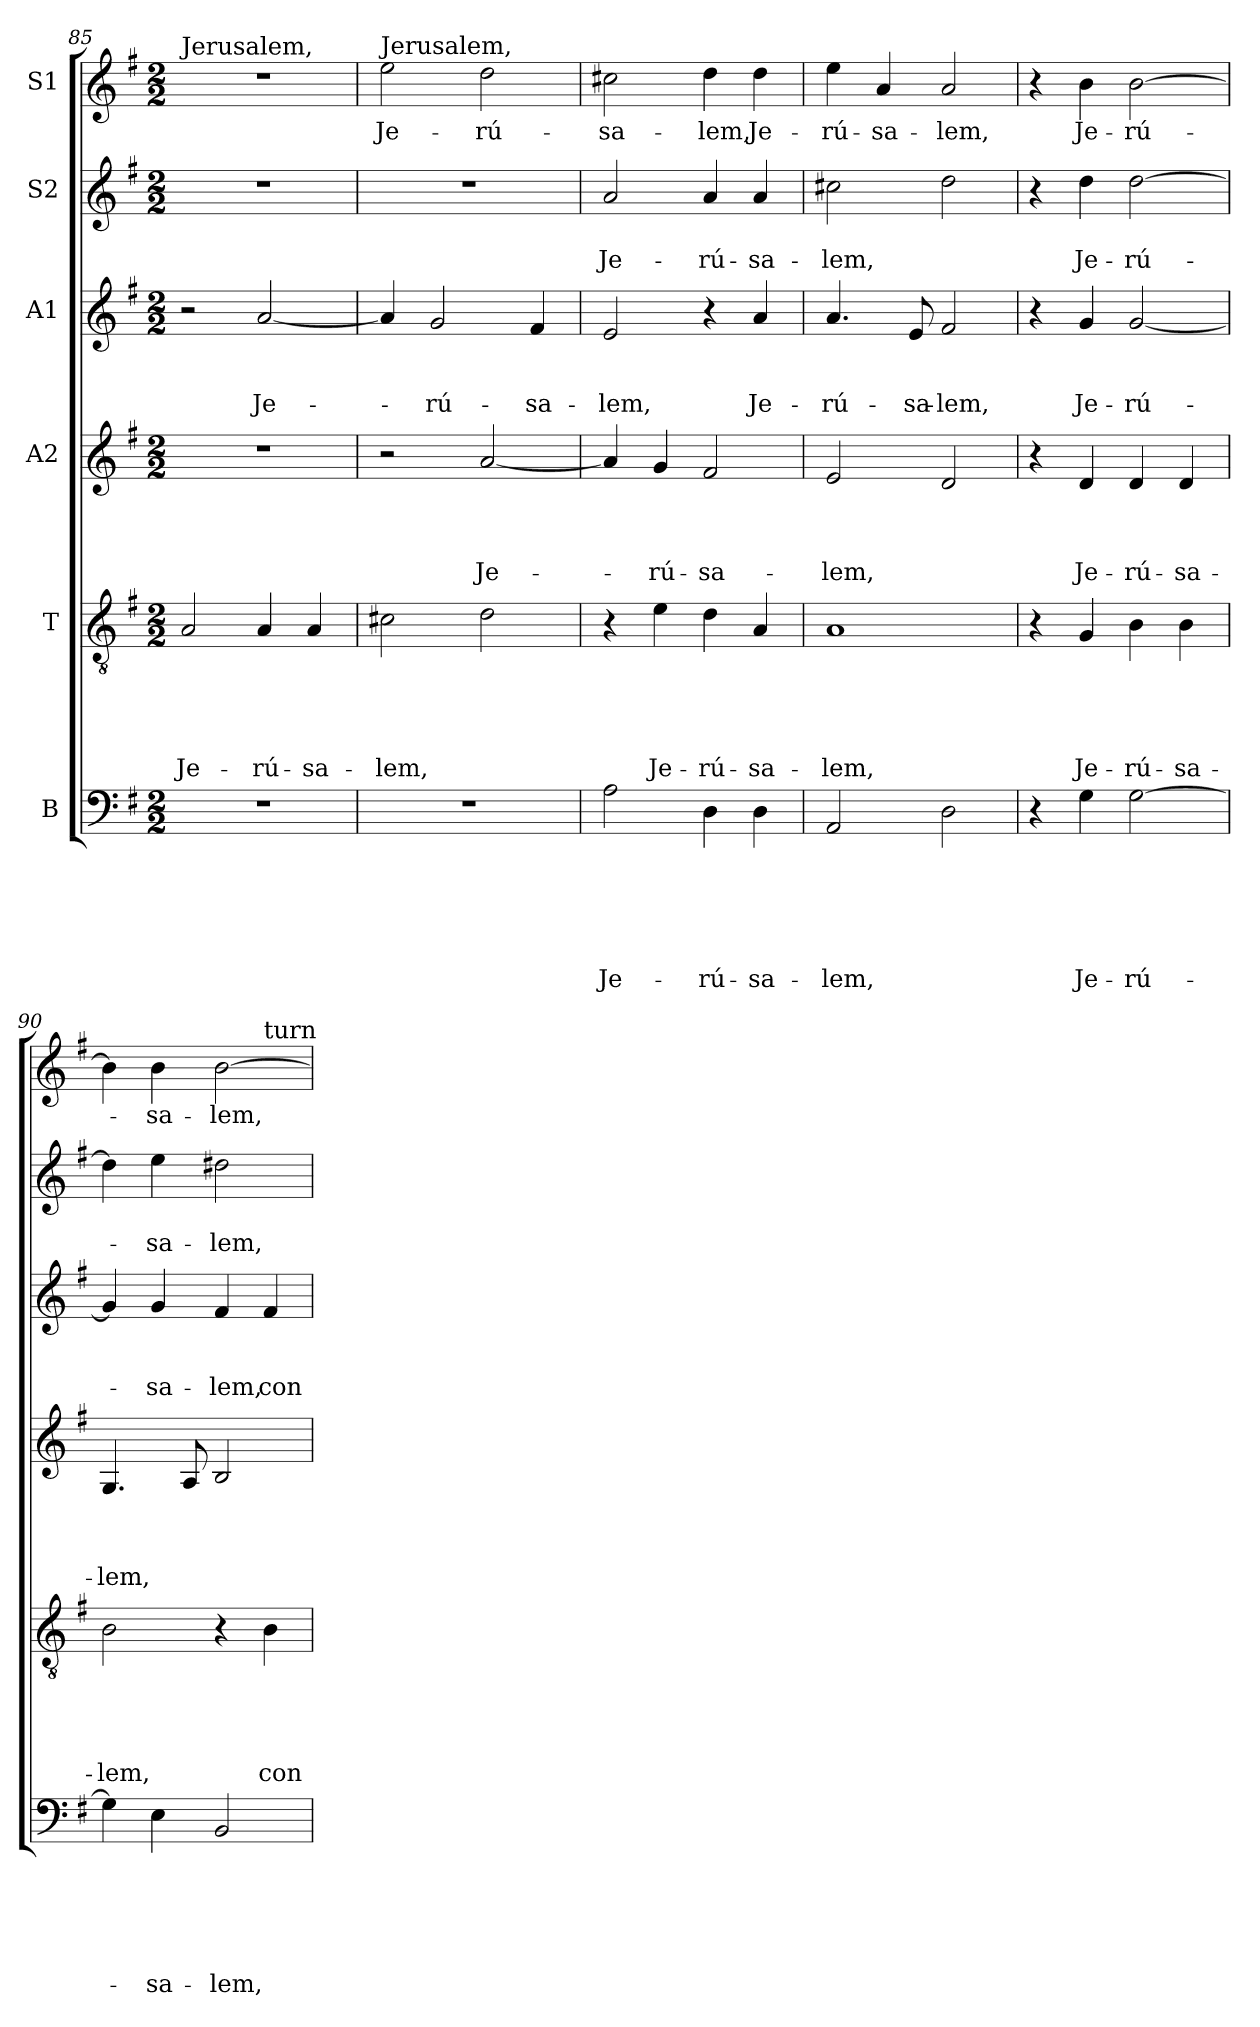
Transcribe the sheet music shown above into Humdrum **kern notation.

**kern	**text	**text	**text	**text	**text	**text	**kern	**text	**text	**text	**text	**text	**kern	**text	**text	**text	**text	**kern	**text	**text	**text	**kern	**text	**text	**kern	**text
*part6	*part6	*part6	*part6	*part6	*part6	*part6	*part5	*part5	*part5	*part5	*part5	*part5	*part4	*part4	*part4	*part4	*part4	*part3	*part3	*part3	*part3	*part2	*part2	*part2	*part1	*part1
*staff6	*staff6	*staff6	*staff6	*staff6	*staff6	*staff6	*staff5	*staff5	*staff5	*staff5	*staff5	*staff5	*staff4	*staff4	*staff4	*staff4	*staff4	*staff3	*staff3	*staff3	*staff3	*staff2	*staff2	*staff2	*staff1	*staff1
*I"B	*	*	*	*	*	*	*I"T	*	*	*	*	*	*I"A2	*	*	*	*	*I"A1	*	*	*	*I"S2	*	*	*I"S1	*
*clefF4	*	*	*	*	*	*	*clefGv2	*	*	*	*	*	*clefG2	*	*	*	*	*clefG2	*	*	*	*clefG2	*	*	*clefG2	*
*k[f#]	*	*	*	*	*	*	*k[f#]	*	*	*	*	*	*k[f#]	*	*	*	*	*k[f#]	*	*	*	*k[f#]	*	*	*k[f#]	*
*G:	*	*	*	*	*	*	*G:	*	*	*	*	*	*G:	*	*	*	*	*G:	*	*	*	*G:	*	*	*G:	*
*M2/2	*	*	*	*	*	*	*M2/2	*	*	*	*	*	*M2/2	*	*	*	*	*M2/2	*	*	*	*M2/2	*	*	*M2/2	*
=85	=85	=85	=85	=85	=85	=85	=85	=85	=85	=85	=85	=85	=85	=85	=85	=85	=85	=85	=85	=85	=85	=85	=85	=85	=85	=85
!	!	!	!	!	!	!	!	!	!	!	!	!	!	!	!	!	!	!	!	!	!	!	!	!	!LO:TX:a:t=Jerusalem,	!
!	!	!	!	!	!	!	!	!	!	!	!	!LO:LY:b	!	!	!	!	!	!	!	!	!	!	!	!	!	!
1r	.	.	.	.	.	.	2A/	.	.	.	.	Je-	1r	.	.	.	.	2r	.	.	.	1r	.	.	1r	.
!	!	!	!	!	!	!	!	!	!	!	!	!LO:LY:b	!	!	!	!	!	!	!	!	!LO:LY:b	!	!	!	!	!
.	.	.	.	.	.	.	4A/	.	.	.	.	-rú-	.	.	.	.	.	[2a/	.	.	Je-	.	.	.	.	.
!	!	!	!	!	!	!	!	!	!	!	!	!LO:LY:b	!	!	!	!	!	!	!	!	!	!	!	!	!	!
.	.	.	.	.	.	.	4A/	.	.	.	.	-sa-	.	.	.	.	.	.	.	.	.	.	.	.	.	.
=86	=86	=86	=86	=86	=86	=86	=86	=86	=86	=86	=86	=86	=86	=86	=86	=86	=86	=86	=86	=86	=86	=86	=86	=86	=86	=86
!	!	!	!	!	!	!	!	!	!	!	!	!	!	!	!	!	!	!	!	!	!	!	!	!	!LO:TX:a:t=Jerusalem,	!
!	!	!	!	!	!	!	!	!	!	!	!	!LO:LY:b	!	!	!	!	!	!	!	!	!	!	!	!	!	!LO:LY:b
1r	.	.	.	.	.	.	2c#X\	.	.	.	.	-lem,	2r	.	.	.	.	4a/]	.	.	.	1r	.	.	2ee\	Je-
!	!	!	!	!	!	!	!	!	!	!	!	!	!	!	!	!	!	!	!	!	!LO:LY:b	!	!	!	!	!
.	.	.	.	.	.	.	.	.	.	.	.	.	.	.	.	.	.	2g/	.	.	-rú-	.	.	.	.	.
!	!	!	!	!	!	!	!	!	!	!	!	!	!	!	!	!	!LO:LY:b	!	!	!	!	!	!	!	!	!LO:LY:b
.	.	.	.	.	.	.	2d\	.	.	.	.	.	[2a/	.	.	.	Je-	.	.	.	.	.	.	.	2dd\	-rú-
!	!	!	!	!	!	!	!	!	!	!	!	!	!	!	!	!	!	!	!	!	!LO:LY:b	!	!	!	!	!
.	.	.	.	.	.	.	.	.	.	.	.	.	.	.	.	.	.	4f#/	.	.	-sa-	.	.	.	.	.
=87	=87	=87	=87	=87	=87	=87	=87	=87	=87	=87	=87	=87	=87	=87	=87	=87	=87	=87	=87	=87	=87	=87	=87	=87	=87	=87
!	!	!	!	!	!	!LO:LY:b	!	!	!	!	!	!	!	!	!	!	!	!	!	!	!LO:LY:b	!	!	!LO:LY:b	!	!LO:LY:b
2A\	.	.	.	.	.	Je-	4r	.	.	.	.	.	4a/]	.	.	.	.	2e/	.	.	-lem,	2a/	.	Je-	2cc#X\	-sa-
!	!	!	!	!	!	!	!	!	!	!	!	!LO:LY:b	!	!	!	!	!LO:LY:b	!	!	!	!	!	!	!	!	!
.	.	.	.	.	.	.	4e\	.	.	.	.	Je-	4g/	.	.	.	-rú-	.	.	.	.	.	.	.	.	.
!	!	!	!	!	!	!LO:LY:b	!	!	!	!	!	!LO:LY:b	!	!	!	!	!LO:LY:b	!	!	!	!	!	!	!LO:LY:b	!	!LO:LY:b
4D\	.	.	.	.	.	-rú-	4d\	.	.	.	.	-rú-	2f#/	.	.	.	-sa-	4r	.	.	.	4a/	.	-rú-	4dd\	-lem,
!	!	!	!	!	!	!LO:LY:b	!	!	!	!	!	!LO:LY:b	!	!	!	!	!	!	!	!	!LO:LY:b	!	!	!LO:LY:b	!	!LO:LY:b
4D\	.	.	.	.	.	-sa-	4A/	.	.	.	.	-sa-	.	.	.	.	.	4a/	.	.	Je-	4a/	.	-sa-	4dd\	Je-
=88	=88	=88	=88	=88	=88	=88	=88	=88	=88	=88	=88	=88	=88	=88	=88	=88	=88	=88	=88	=88	=88	=88	=88	=88	=88	=88
!	!	!	!	!	!	!LO:LY:b	!	!	!	!	!	!LO:LY:b	!	!	!	!	!LO:LY:b	!	!	!	!LO:LY:b	!	!	!LO:LY:b	!	!LO:LY:b
2AA/	.	.	.	.	.	-lem,	1A	.	.	.	.	-lem,	2e/	.	.	.	-lem,	4.a/	.	.	-rú-	2cc#X\	.	-lem,	4ee\	-rú-
!	!	!	!	!	!	!	!	!	!	!	!	!	!	!	!	!	!	!	!	!	!	!	!	!	!	!LO:LY:b
.	.	.	.	.	.	.	.	.	.	.	.	.	.	.	.	.	.	.	.	.	.	.	.	.	4a/	-sa-
!	!	!	!	!	!	!	!	!	!	!	!	!	!	!	!	!	!	!	!	!	!LO:LY:b	!	!	!	!	!
.	.	.	.	.	.	.	.	.	.	.	.	.	.	.	.	.	.	8e/	.	.	-sa-	.	.	.	.	.
!	!	!	!	!	!	!	!	!	!	!	!	!	!	!	!	!	!	!	!	!	!LO:LY:b	!	!	!	!	!LO:LY:b
2D\	.	.	.	.	.	.	.	.	.	.	.	.	2d/	.	.	.	.	2f#/	.	.	-lem,	2dd\	.	.	2a/	-lem,
=89	=89	=89	=89	=89	=89	=89	=89	=89	=89	=89	=89	=89	=89	=89	=89	=89	=89	=89	=89	=89	=89	=89	=89	=89	=89	=89
4r	.	.	.	.	.	.	4r	.	.	.	.	.	4r	.	.	.	.	4r	.	.	.	4r	.	.	4r	.
!	!	!	!	!	!	!LO:LY:b	!	!	!	!	!	!LO:LY:b	!	!	!	!	!LO:LY:b	!	!	!	!LO:LY:b	!	!	!LO:LY:b	!	!LO:LY:b
4G\	.	.	.	.	.	Je-	4G/	.	.	.	.	Je-	4d/	.	.	.	Je-	4g/	.	.	Je-	4dd\	.	Je-	4b\	Je-
!	!	!	!	!	!	!LO:LY:b	!	!	!	!	!	!LO:LY:b	!	!	!	!	!LO:LY:b	!	!	!	!LO:LY:b	!	!	!LO:LY:b	!	!LO:LY:b
[2G\	.	.	.	.	.	-rú-	4B\	.	.	.	.	-rú-	4d/	.	.	.	-rú-	[2g/	.	.	-rú-	[2dd\	.	-rú-	[2b\	-rú-
!	!	!	!	!	!	!	!	!	!	!	!	!LO:LY:b	!	!	!	!	!LO:LY:b	!	!	!	!	!	!	!	!	!
.	.	.	.	.	.	.	4B\	.	.	.	.	-sa-	4d/	.	.	.	-sa-	.	.	.	.	.	.	.	.	.
!!LO:PB:g=z
=90	=90	=90	=90	=90	=90	=90	=90	=90	=90	=90	=90	=90	=90	=90	=90	=90	=90	=90	=90	=90	=90	=90	=90	=90	=90	=90
!	!	!	!	!	!	!	!	!	!	!	!	!LO:LY:b	!	!	!	!	!LO:LY:b	!	!	!	!	!	!	!	!	!
*	*	*	*	*	*	*	*	*	*	*	*	*	*	*	*	*	*	*	*	*	*	*	*	*	*^	*
4G\]	.	.	.	.	.	.	2B\	.	.	.	.	-lem,	4.G/	.	.	.	-lem,	4g/]	.	.	.	4dd\]	.	.	4b\]	2.ryy	.
!	!	!	!	!	!	!LO:LY:b	!	!	!	!	!	!	!	!	!	!	!	!	!	!	!LO:LY:b	!	!	!LO:LY:b	!	!	!LO:LY:b
4E\	.	.	.	.	.	-sa-	.	.	.	.	.	.	.	.	.	.	.	4g/	.	.	-sa-	4ee\	.	-sa-	4b\	.	-sa-
.	.	.	.	.	.	.	.	.	.	.	.	.	8A/	.	.	.	.	.	.	.	.	.	.	.	.	.	.
!	!	!	!	!	!	!LO:LY:b	!	!	!	!	!	!	!	!	!	!	!	!	!	!	!LO:LY:b	!	!	!LO:LY:b	!	!	!LO:LY:b
2BB/	.	.	.	.	.	-lem,	4r	.	.	.	.	.	2B/	.	.	.	.	4f#/	.	.	-lem,	2dd#X\	.	-lem,	[2b\	.	-lem,
!	!	!	!	!	!	!	!	!	!	!	!	!	!	!	!	!	!	!	!	!	!	!	!	!	!	!LO:TX:a:t=turn	!
!	!	!	!	!	!	!	!	!	!	!	!	!LO:LY:b	!	!	!	!	!	!	!	!	!LO:LY:b	!	!	!	!	!	!
.	.	.	.	.	.	.	4B\	.	.	.	.	con-	.	.	.	.	.	4f#/	.	.	con-	.	.	.	.	4ryy	.
*	*	*	*	*	*	*	*	*	*	*	*	*	*	*	*	*	*	*	*	*	*	*	*	*	*v	*v	*
=	=	=	=	=	=	=	=	=	=	=	=	=	=	=	=	=	=	=	=	=	=	=	=	=	=	=
*-	*-	*-	*-	*-	*-	*-	*-	*-	*-	*-	*-	*-	*-	*-	*-	*-	*-	*-	*-	*-	*-	*-	*-	*-	*-	*-
